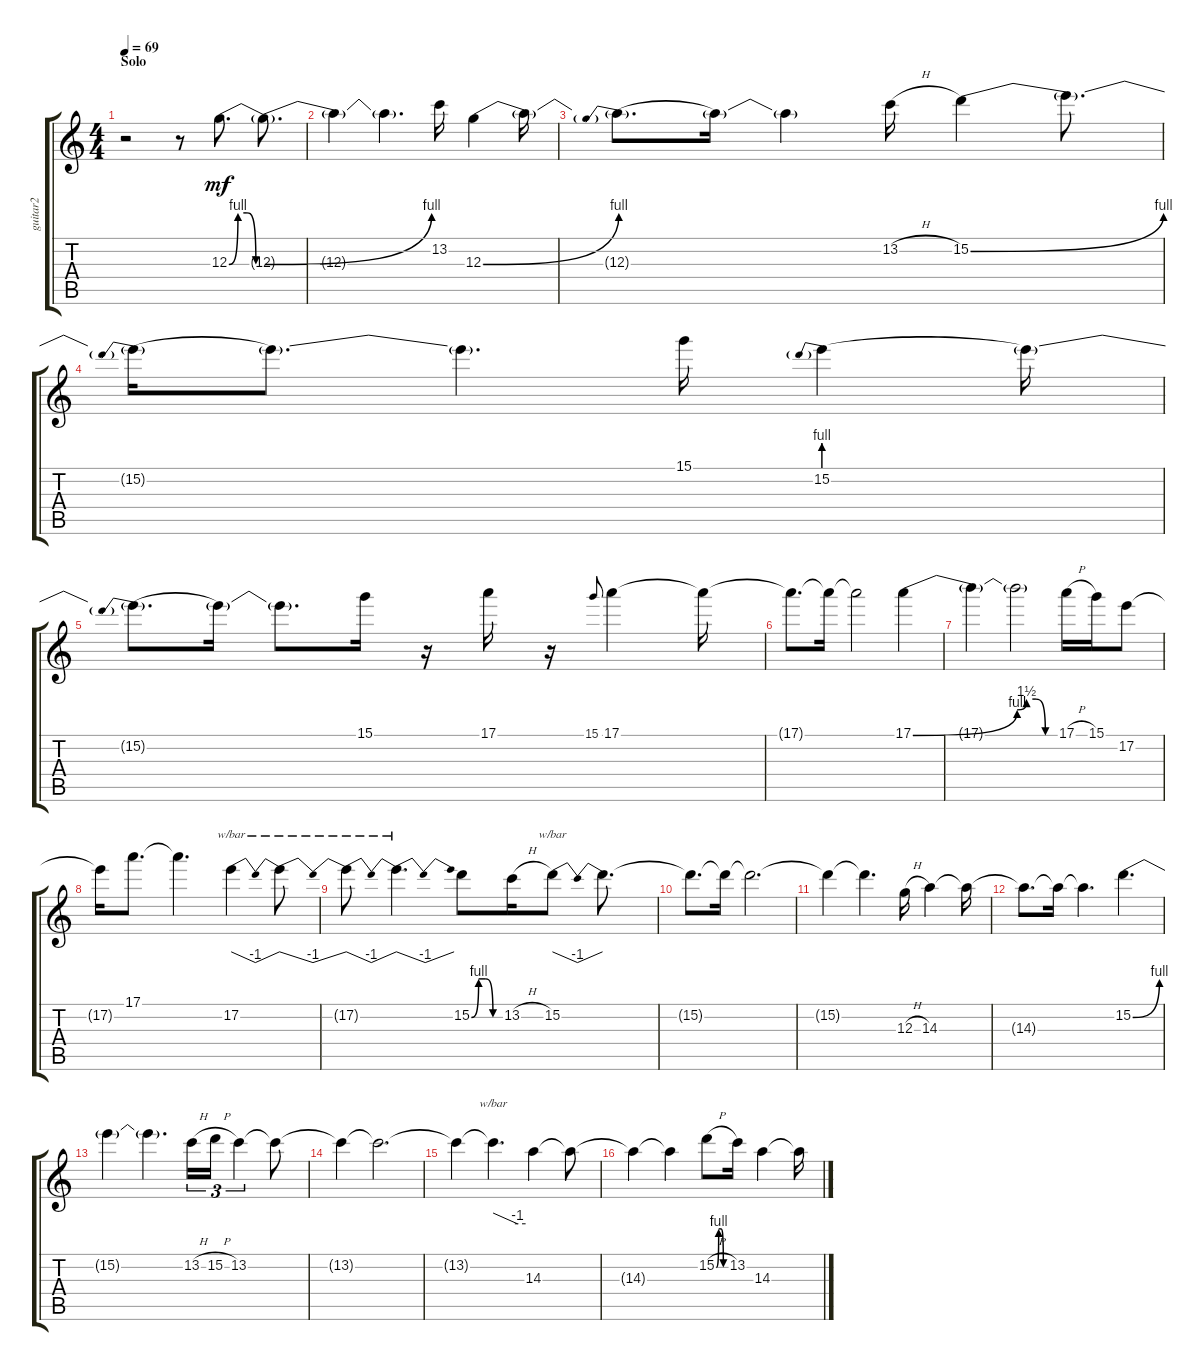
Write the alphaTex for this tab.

\track ("guitar2" "guitar2") {instrument electricguitarclean}
\staff {score tabs}
\tuning (E4 B3 G3 D3 A2 E2) {hide}
\ts (4 4)
\section ("" "Solo")
\tempo 69
\clef g2
\ks c
r.2{dy mf instrument electricguitarclean} r.8 12.3{be (custom 0 0 15 4 30 4 45 0 60 0)}.8{d} 12.3{be (bend 0 0 60 4) t}.8{d} |
12.3{t}.4 12.3{t}.4{d} 13.2.16 12.3{be (bend 0 0 60 4)}.4 12.3{t}.16 |
12.3{be (prebend 0 4 60 4) t}.8{d} 12.3{t}.16 12.3{t}.4 13.2{h}.16 15.2{be (bend 0 0 60 4)}.4 15.2{t}.8{d} |
15.2{be (prebend 0 4 60 4) t}.16 15.2{t}.8{d} 15.2{t}.4{d} 15.1.16 15.2{be (prebend 0 4 60 4)}.4 15.2{t}.16 |
15.2{be (prebend 0 4 60 4) t}.8{d} 15.2{t}.16 15.2{t}.8{d} 15.1.16 r.16 17.1.16 r.16 15.1.8{gr onbeat} 17.1.4 17.1{t}.16 |
17.1{t}.8{d} 17.1{t}.16 17.1{t}.2 17.1{be (bend 0 0 60 4)}.4 |
17.1{t}.4 17.1{be (custom 0 4 15 6 30 6 45 0 60 0) t}.2 17.1{h}.16 15.1.16 17.2.8 |
17.2{t}.16 17.1.8{d} 17.1{t}.4{d} 17.2.4{tbe (dip default 0 0 30 -4 60 0)} 17.2{t}.8{tbe (dip default 0 0 30 -4 60 0)} |
17.2{t}.8{tbe (dip default 0 0 30 -4 60 0)} 17.2{t}.4{d tbe (dip default 0 0 30 -4 60 0)} 15.2{be (custom 0 0 15 4 30 4 45 0 60 0)}.8 13.2{h}.16 15.2.8{tbe (dip default 0 0 30 -4 60 0)} 15.2{t}.8{d} |
15.2{t}.8{d} 15.2{t}.16 15.2{t}.2{d} |
15.2{t}.4 15.2{t}.4{d} 12.3{h}.16 14.3.4 14.3{t}.16 |
14.3{t}.8{d} 14.3{t}.16 14.3{t}.4{d} 15.2{be (bend 0 0 60 4)}.4{d} |
15.2{t}.4 15.2{t}.4{d} 13.2{h}.16{tu (3 2)} 15.2{h}.16{tu (3 2)} 13.2.4{tu (3 2)} 13.2{t}.8 |
13.2{t}.4 13.2{t}.2{d} |
13.2{t}.4 13.2{t}.4{d tbe (custom default 0 0 45 -4 60 -4)} 14.3.4 14.3{t}.8 |
14.3{t}.4 14.3{t}.4 15.2{be (custom 0 0 15 4 30 4 45 0 60 0) h}.8 13.2.16 14.3.4 14.3{t}.16
